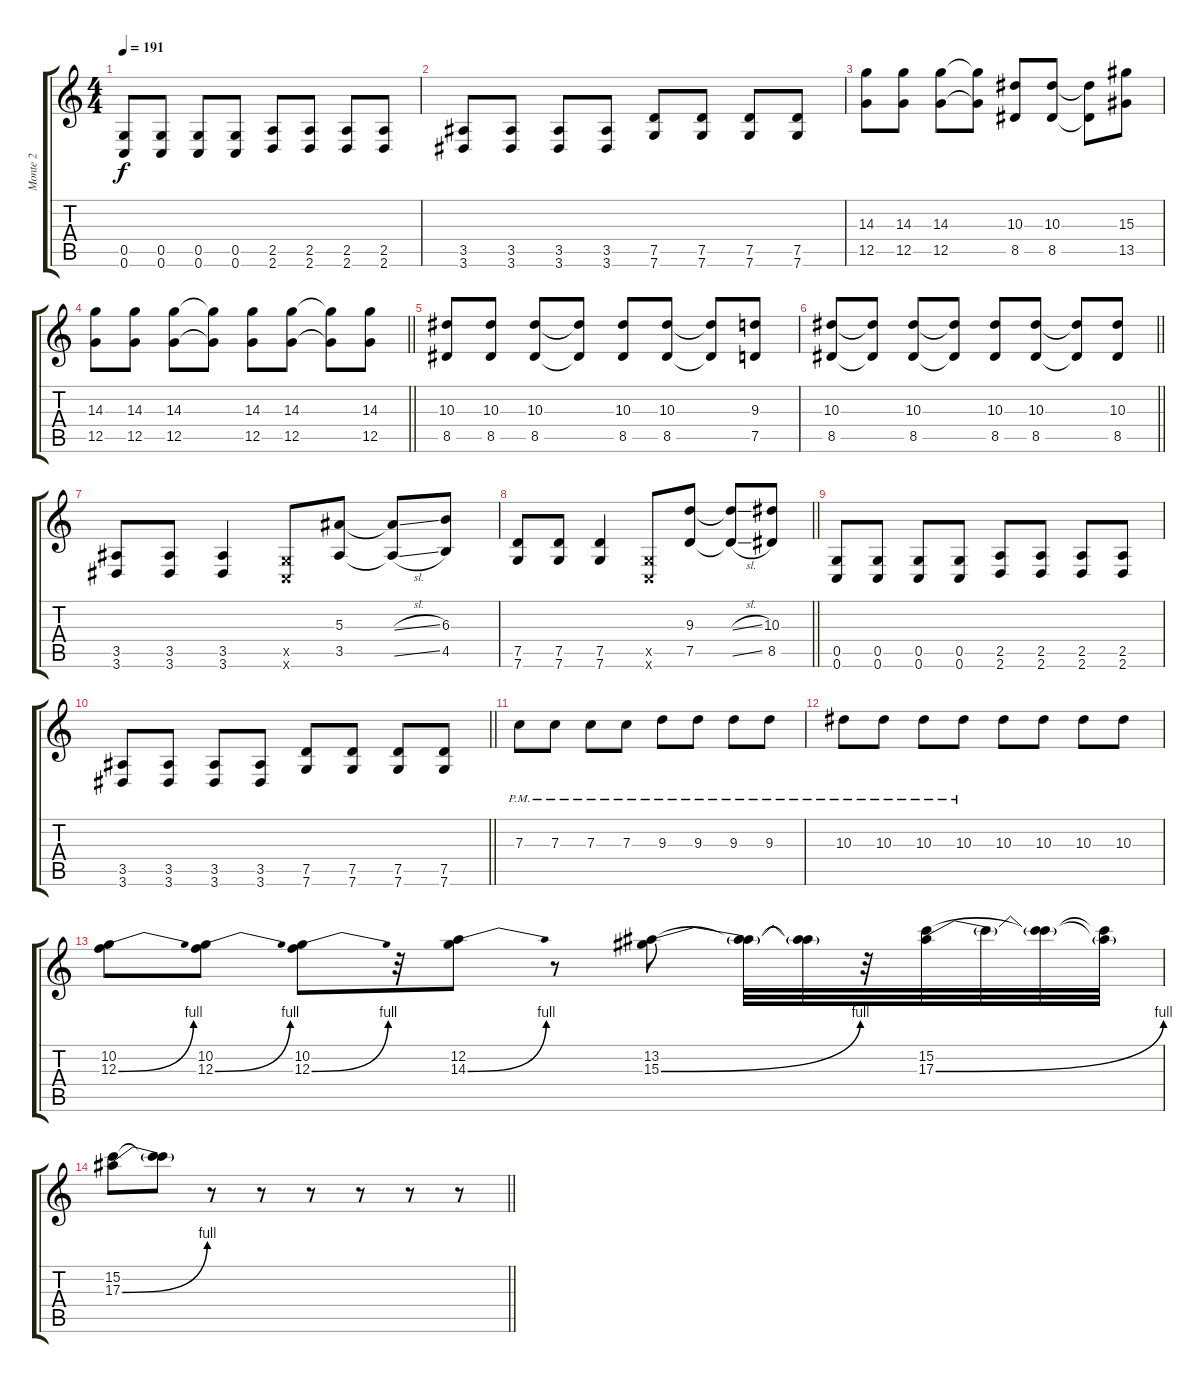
\track ("Monte 2" "Monte 2") {instrument distortionguitar}
\staff {score tabs}
\tuning (D4 A3 F3 C3 G2 C2) {hide}
\ts (4 4)
\tempo 191
\clef g2
\ks c
(0.5 0.6).8{dy f} (0.5 0.6).8 (0.5 0.6).8 (0.5 0.6).8 (2.5 2.6).8 (2.5 2.6).8 (2.5 2.6).8 (2.5 2.6).8 |
(3.5 3.6).8 (3.5 3.6).8 (3.5 3.6).8 (3.5 3.6).8 (7.5 7.6).8 (7.5 7.6).8 (7.5 7.6).8 (7.5 7.6).8 |
(14.3 12.5).8 (14.3 12.5).8 (14.3 12.5).8 (14.3{t} 12.5{t}).8 (10.3 8.5).8 (10.3 8.5).8 (10.3{t} 8.5{t}).8 (15.3 13.5).8 |
\barLineRight lightlight
(14.3 12.5).8 (14.3 12.5).8 (14.3 12.5).8 (14.3{t} 12.5{t}).8 (14.3 12.5).8 (14.3 12.5).8 (14.3{t} 12.5{t}).8 (14.3 12.5).8 |
(10.3 8.5).8 (10.3 8.5).8 (10.3 8.5).8 (10.3{t} 8.5{t}).8 (10.3 8.5).8 (10.3 8.5).8 (10.3{t} 8.5{t}).8 (9.3 7.5).8 |
\barLineRight lightlight
(10.3 8.5).8 (10.3{t} 8.5{t}).8 (10.3 8.5).8 (10.3{t} 8.5{t}).8 (10.3 8.5).8 (10.3 8.5).8 (10.3{t} 8.5{t}).8 (10.3 8.5).8 |
(3.5 3.6).8 (3.5 3.6).8 (3.5 3.6).4 (0.5{x} 0.6{x}).8 (5.3 3.5).8 (5.3{sl t} 3.5{sl t}).8 (6.3 4.5).8 |
\barLineRight lightlight
(7.5 7.6).8 (7.5 7.6).8 (7.5 7.6).4 (0.5{x} 0.6{x}).8 (9.3 7.5).8 (9.3{sl t} 7.5{sl t}).8 (10.3 8.5).8 |
(0.5 0.6).8 (0.5 0.6).8 (0.5 0.6).8 (0.5 0.6).8 (2.5 2.6).8 (2.5 2.6).8 (2.5 2.6).8 (2.5 2.6).8 |
\barLineRight lightlight
(3.5 3.6).8 (3.5 3.6).8 (3.5 3.6).8 (3.5 3.6).8 (7.5 7.6).8 (7.5 7.6).8 (7.5 7.6).8 (7.5 7.6).8 |
7.3{pm}.8 7.3{pm}.8 7.3{pm}.8 7.3{pm}.8 9.3{pm}.8 9.3{pm}.8 9.3{pm}.8 9.3{pm}.8 |
10.3{pm}.8 10.3{pm}.8 10.3{pm}.8 10.3{pm}.8 10.3.8 10.3.8 10.3.8 10.3.8 |
(10.2 12.3{be (bend 0 0 60 4)}).8 (10.2 12.3{be (bend 0 0 60 4)}).8 (10.2 12.3{be (bend 0 0 60 4)}).8 r.32 (12.2 14.3{be (bend 0 0 60 4)}).8 r.8 (13.2 15.3{be (bend 0 0 60 4)}).8 (13.2{t} 15.3{t}).32 (13.2{t} 15.3{t}).32 r.32 (15.2 17.3{be (bend 0 0 60 4)}).32 17.3{t}.32 (15.2{t} 17.3{t}).32 (15.2{t} 17.3{t}).32 |
\barLineRight lightlight
(15.2 17.3{be (bend 0 0 60 4)}).8 (15.2{t} 17.3{t}).8 r.8 r.8 r.8 r.8 r.8 r.8
